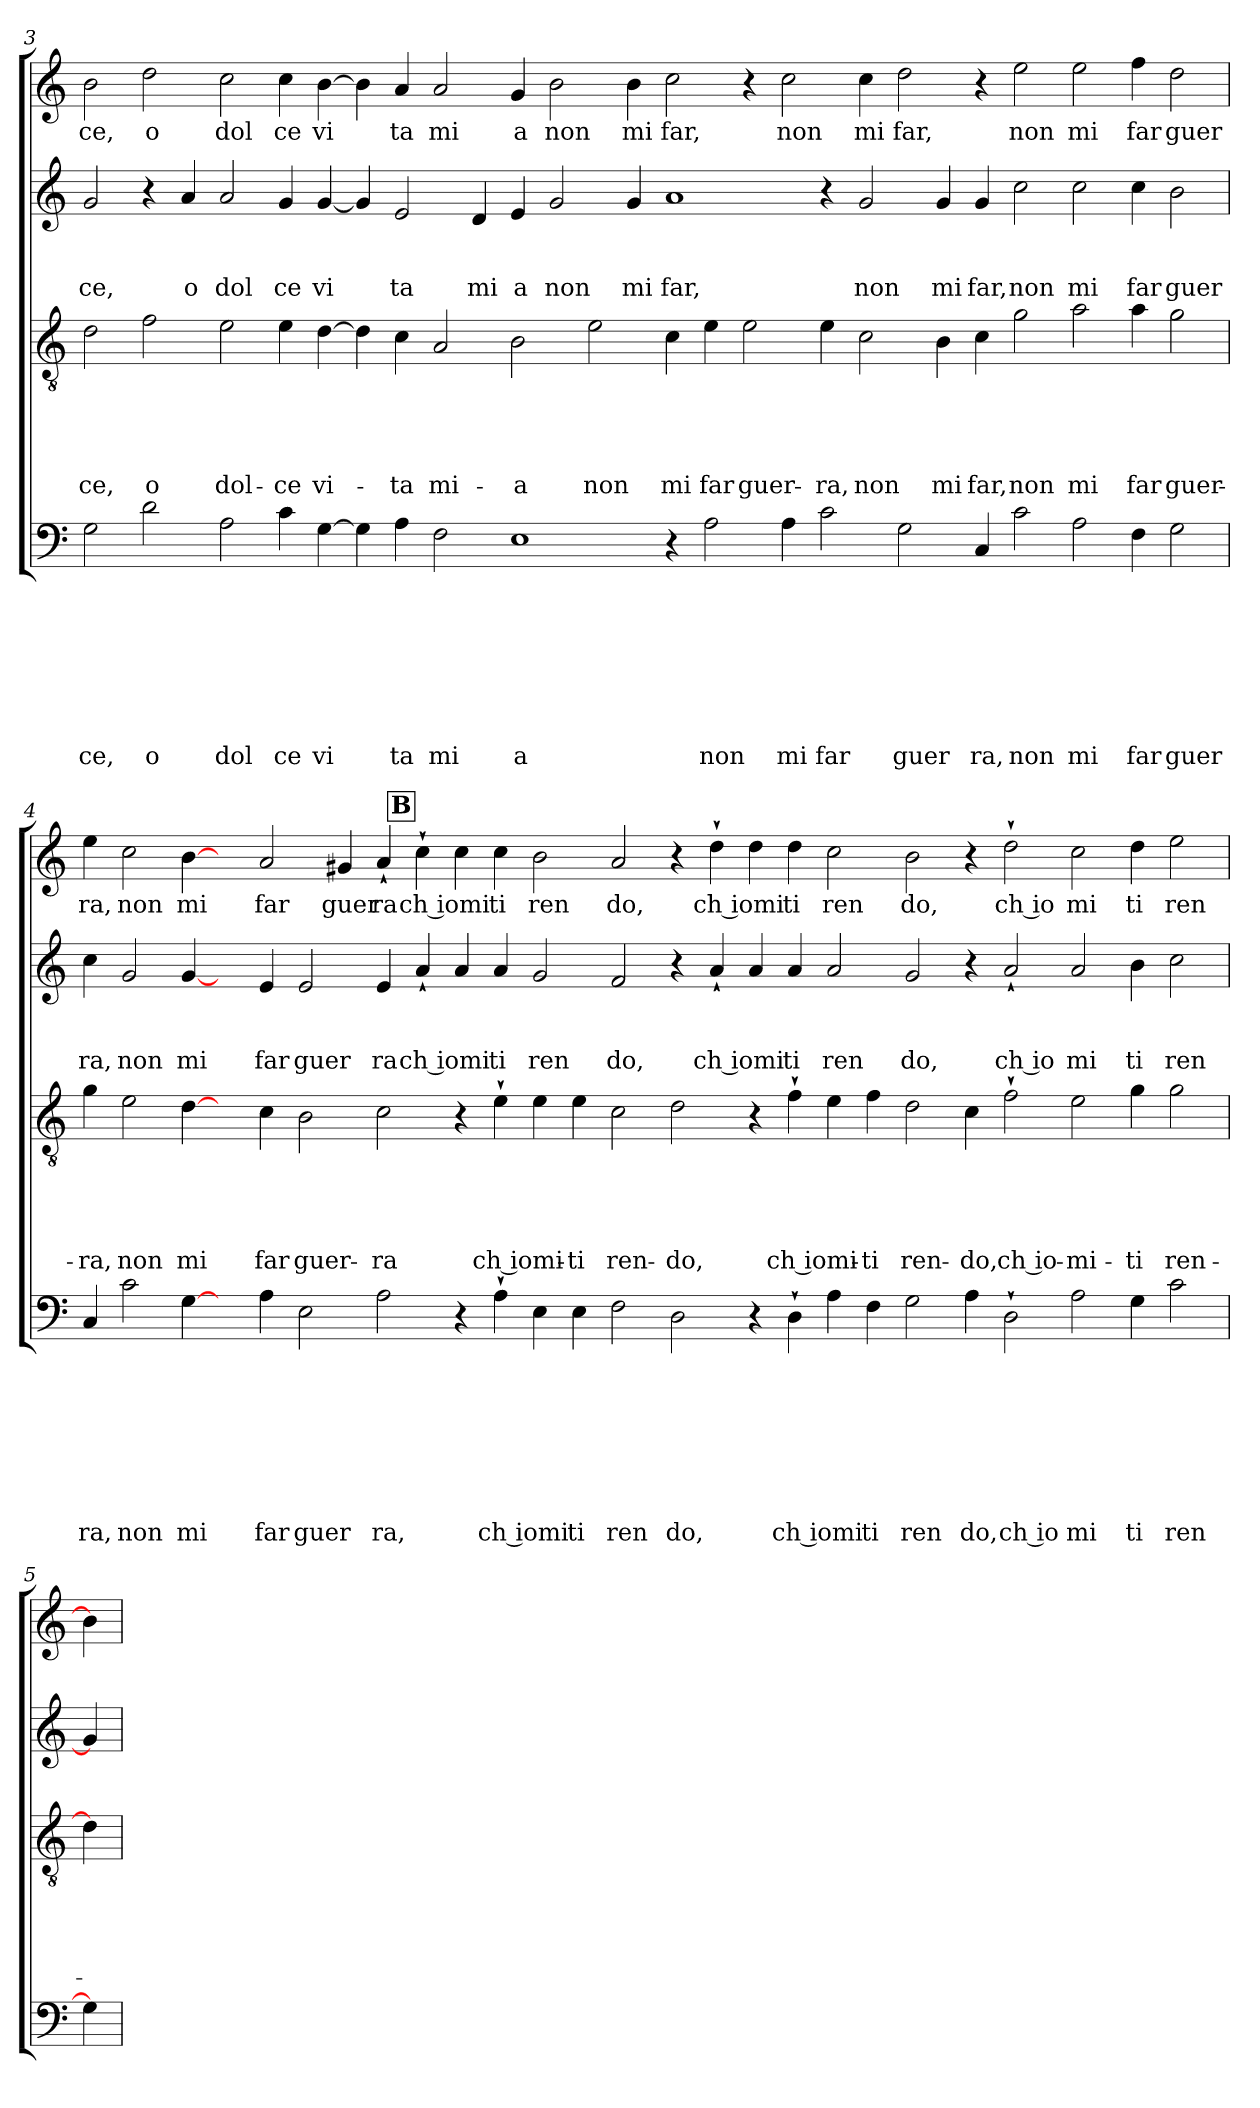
**kern	**text	**text	**text	**text	**text	**text	**text	**text	**kern	**text	**text	**text	**text	**text	**kern	**text	**text	**text	**kern	**text
*part4	*part4	*part4	*part4	*part4	*part4	*part4	*part4	*part4	*part3	*part3	*part3	*part3	*part3	*part3	*part2	*part2	*part2	*part2	*part1	*part1
*staff4	*staff4	*staff4	*staff4	*staff4	*staff4	*staff4	*staff4	*staff4	*staff3	*staff3	*staff3	*staff3	*staff3	*staff3	*staff2	*staff2	*staff2	*staff2	*staff1	*staff1
!!LO:LB:g=z
*clefF4	*	*	*	*	*	*	*	*	*clefGv2	*	*	*	*	*	*clefG2	*	*	*	*clefG2	*
*k[]	*	*	*	*	*	*	*	*	*k[]	*	*	*	*	*	*k[]	*	*	*	*k[]	*
*C:	*	*	*	*	*	*	*	*	*C:	*	*	*	*	*	*C:	*	*	*	*C:	*
=3	=3	=3	=3	=3	=3	=3	=3	=3	=3	=3	=3	=3	=3	=3	=3	=3	=3	=3	=3	=3
!	!	!	!	!	!	!	!	!LO:LY:b	!	!	!	!	!	!LO:LY:b	!	!	!	!LO:LY:b	!	!LO:LY:b
2G\	.	.	.	.	.	.	.	ce,	2d\	.	.	.	.	ce,	2g/	.	.	ce,	2b\	ce,
!	!	!	!	!	!	!	!	!LO:LY:b	!	!	!	!	!	!LO:LY:b	!	!	!	!	!	!LO:LY:b
2d\	.	.	.	.	.	.	.	o	2f\	.	.	.	.	o	4r	.	.	.	2dd\	o
!	!	!	!	!	!	!	!	!	!	!	!	!	!	!	!	!	!	!LO:LY:b	!	!
.	.	.	.	.	.	.	.	.	.	.	.	.	.	.	4a/	.	.	o	.	.
!	!	!	!	!	!	!	!	!LO:LY:b	!	!	!	!	!	!LO:LY:b	!	!	!	!LO:LY:b	!	!LO:LY:b
2A\	.	.	.	.	.	.	.	dol	2e\	.	.	.	.	dol-	2a/	.	.	dol	2cc\	dol
!	!	!	!	!	!	!	!	!LO:LY:b	!	!	!	!	!	!LO:LY:b	!	!	!	!LO:LY:b	!	!LO:LY:b
4c\	.	.	.	.	.	.	.	ce	4e\	.	.	.	.	-ce	4g/	.	.	ce	4cc\	ce
!	!	!	!	!	!	!	!	!LO:LY:b	!	!	!	!	!	!LO:LY:b	!	!	!	!LO:LY:b	!	!LO:LY:b
[>4G\	.	.	.	.	.	.	.	vi	[>4d\	.	.	.	.	vi-	[<4g/	.	.	vi	[>4b\	vi
4G\]	.	.	.	.	.	.	.	.	4d\]	.	.	.	.	.	4g/]	.	.	.	4b\]	.
!	!	!	!	!	!	!	!	!LO:LY:b	!	!	!	!	!	!LO:LY:b	!	!	!	!LO:LY:b	!	!LO:LY:b
4A\	.	.	.	.	.	.	.	ta	4c\	.	.	.	.	-ta	2e/	.	.	ta	4a/	ta
!	!	!	!	!	!	!	!	!LO:LY:b	!	!	!	!	!	!LO:LY:b	!	!	!	!	!	!LO:LY:b
2F\	.	.	.	.	.	.	.	mi	2A/	.	.	.	.	mi-	.	.	.	.	2a/	mi
!	!	!	!	!	!	!	!	!	!	!	!	!	!	!	!	!	!	!LO:LY:b	!	!
.	.	.	.	.	.	.	.	.	.	.	.	.	.	.	4d/	.	.	mi	.	.
!	!	!	!	!	!	!	!	!LO:LY:b	!	!	!	!	!	!LO:LY:b	!	!	!	!LO:LY:b	!	!LO:LY:b
1E	.	.	.	.	.	.	.	a	2B\	.	.	.	.	-a	4e/	.	.	a	4g/	a
!	!	!	!	!	!	!	!	!	!	!	!	!	!	!	!	!	!	!LO:LY:b	!	!LO:LY:b
.	.	.	.	.	.	.	.	.	.	.	.	.	.	.	2g/	.	.	non	2b\	non
!	!	!	!	!	!	!	!	!	!	!	!	!	!	!LO:LY:b	!	!	!	!	!	!
.	.	.	.	.	.	.	.	.	2e\	.	.	.	.	non	.	.	.	.	.	.
!	!	!	!	!	!	!	!	!	!	!	!	!	!	!	!	!	!	!LO:LY:b	!	!LO:LY:b
.	.	.	.	.	.	.	.	.	.	.	.	.	.	.	4g/	.	.	mi	4b\	mi
!	!	!	!	!	!	!	!	!	!	!	!	!	!	!LO:LY:b	!	!	!	!LO:LY:b	!	!LO:LY:b
4r	.	.	.	.	.	.	.	.	4c\	.	.	.	.	mi	1a	.	.	far,	2cc\	far,
!	!	!	!	!	!	!	!	!LO:LY:b	!	!	!	!	!	!LO:LY:b	!	!	!	!	!	!
2A\	.	.	.	.	.	.	.	non	4e\	.	.	.	.	far	.	.	.	.	.	.
!	!	!	!	!	!	!	!	!	!	!	!	!	!	!LO:LY:b	!	!	!	!	!	!
.	.	.	.	.	.	.	.	.	2e\	.	.	.	.	guer-	.	.	.	.	4r	.
!	!	!	!	!	!	!	!	!LO:LY:b	!	!	!	!	!	!	!	!	!	!	!	!LO:LY:b
4A\	.	.	.	.	.	.	.	mi	.	.	.	.	.	.	.	.	.	.	2cc\	non
!	!	!	!	!	!	!	!	!LO:LY:b	!	!	!	!	!	!LO:LY:b	!	!	!	!	!	!
2c\	.	.	.	.	.	.	.	far	4e\	.	.	.	.	-ra,	4r	.	.	.	.	.
!	!	!	!	!	!	!	!	!	!	!	!	!	!	!LO:LY:b	!	!	!	!LO:LY:b	!	!LO:LY:b
.	.	.	.	.	.	.	.	.	2c\	.	.	.	.	non	2g/	.	.	non	4cc\	mi
!	!	!	!	!	!	!	!	!LO:LY:b	!	!	!	!	!	!	!	!	!	!	!	!LO:LY:b
2G\	.	.	.	.	.	.	.	guer	.	.	.	.	.	.	.	.	.	.	2dd\	far,
!	!	!	!	!	!	!	!	!	!	!	!	!	!	!LO:LY:b	!	!	!	!LO:LY:b	!	!
.	.	.	.	.	.	.	.	.	4B\	.	.	.	.	mi	4g/	.	.	mi	.	.
!	!	!	!	!	!	!	!	!LO:LY:b	!	!	!	!	!	!LO:LY:b	!	!	!	!LO:LY:b	!	!
4C/	.	.	.	.	.	.	.	ra,	4c\	.	.	.	.	far,	4g/	.	.	far,	4r	.
!	!	!	!	!	!	!	!	!LO:LY:b	!	!	!	!	!	!LO:LY:b	!	!	!	!LO:LY:b	!	!LO:LY:b
2c\	.	.	.	.	.	.	.	non	2g\	.	.	.	.	non	2cc\	.	.	non	2ee\	non
!	!	!	!	!	!	!	!	!LO:LY:b	!	!	!	!	!	!LO:LY:b	!	!	!	!LO:LY:b	!	!LO:LY:b
2A\	.	.	.	.	.	.	.	mi	2a\	.	.	.	.	mi	2cc\	.	.	mi	2ee\	mi
!	!	!	!	!	!	!	!	!LO:LY:b	!	!	!	!	!	!LO:LY:b	!	!	!	!LO:LY:b	!	!LO:LY:b
4F\	.	.	.	.	.	.	.	far	4a\	.	.	.	.	far	4cc\	.	.	far	4ff\	far
!	!	!	!	!	!	!	!	!LO:LY:b	!	!	!	!	!	!LO:LY:b	!	!	!	!LO:LY:b	!	!LO:LY:b
2G\	.	.	.	.	.	.	.	guer	2g\	.	.	.	.	guer-	2b\	.	.	guer	2dd\	guer
!!LO:PB:g=z
!!LO:REH:place=s1:a:fs=14:t=B:qo=8.625
=4	=4	=4	=4	=4	=4	=4	=4	=4	=4	=4	=4	=4	=4	=4	=4	=4	=4	=4	=4	=4
!	!	!	!	!	!	!	!	!LO:LY:b	!	!	!	!	!	!LO:LY:b	!	!	!	!LO:LY:b	!	!LO:LY:b
4C/	.	.	.	.	.	.	.	ra,	4g\	.	.	.	.	-ra,	4cc\	.	.	ra,	4ee\	ra,
!	!	!	!	!	!	!	!	!LO:LY:b	!	!	!	!	!	!LO:LY:b	!	!	!	!LO:LY:b	!	!LO:LY:b
2c\	.	.	.	.	.	.	.	non	2e\	.	.	.	.	non	2g/	.	.	non	2cc\	non
!	!	!	!	!	!	!	!	!LO:LY:b	!	!	!	!	!	!LO:LY:b	!	!	!	!LO:LY:b	!	!LO:LY:b
[4G\	.	.	.	.	.	.	.	mi	[4d\	.	.	.	.	mi	[4g/	.	.	mi	[4b\	mi
4ryy	.	.	.	.	.	.	.	.	4ryy	.	.	.	.	.	4ryy	.	.	.	4ryy	.
!	!	!	!	!	!	!	!	!LO:LY:b	!	!	!	!	!	!LO:LY:b	!	!	!	!LO:LY:b	!	!LO:LY:b
4A\	.	.	.	.	.	.	.	far	4c\	.	.	.	.	far	4e/	.	.	far	2a/	far
!	!	!	!	!	!	!	!	!LO:LY:b	!	!	!	!	!	!LO:LY:b	!	!	!	!LO:LY:b	!	!
2E\	.	.	.	.	.	.	.	guer	2B\	.	.	.	.	guer-	2e/	.	.	guer	.	.
!	!	!	!	!	!	!	!	!	!	!	!	!	!	!	!	!	!	!	!	!LO:LY:b
.	.	.	.	.	.	.	.	.	.	.	.	.	.	.	.	.	.	.	4g#/	guer
!	!	!	!	!	!	!	!	!LO:LY:b	!	!	!	!	!	!LO:LY:b	!	!	!	!LO:LY:b	!	!LO:LY:b
2A\	.	.	.	.	.	.	.	ra,	2c\	.	.	.	.	-ra	4e/	.	.	ra	4a`</	ra
!	!	!	!	!	!	!	!	!	!	!	!	!	!	!	!	!	!	!LO:LY:b:rj	!	!LO:LY:b:rj
.	.	.	.	.	.	.	.	.	.	.	.	.	.	.	4a`</	.	.	ch iomi	4cc`>\	ch iomi
4r	.	.	.	.	.	.	.	.	4r	.	.	.	.	.	4a/	.	.	.	4cc\	.
!	!	!	!	!	!	!	!	!LO:LY:b:rj	!	!	!	!	!	!LO:LY:b:rj	!	!	!	!LO:LY:b	!	!LO:LY:b
4A`>\	.	.	.	.	.	.	.	ch iomi	4e`>\	.	.	.	.	ch iomi-	4a/	.	.	ti	4cc\	ti
!	!	!	!	!	!	!	!	!	!	!	!	!	!	!	!	!	!	!LO:LY:b	!	!LO:LY:b
4E\	.	.	.	.	.	.	.	.	4e\	.	.	.	.	.	2g/	.	.	ren	2b\	ren
!	!	!	!	!	!	!	!	!LO:LY:b	!	!	!	!	!	!LO:LY:b	!	!	!	!	!	!
4E\	.	.	.	.	.	.	.	ti	4e\	.	.	.	.	-ti	.	.	.	.	.	.
!	!	!	!	!	!	!	!	!LO:LY:b	!	!	!	!	!	!LO:LY:b	!	!	!	!LO:LY:b	!	!LO:LY:b
2F\	.	.	.	.	.	.	.	ren	2c\	.	.	.	.	ren-	2f/	.	.	do,	2a/	do,
!	!	!	!	!	!	!	!	!LO:LY:b	!	!	!	!	!	!LO:LY:b	!	!	!	!	!	!
2D\	.	.	.	.	.	.	.	do,	2d\	.	.	.	.	-do,	4r	.	.	.	4r	.
!	!	!	!	!	!	!	!	!	!	!	!	!	!	!	!	!	!	!LO:LY:b:rj	!	!LO:LY:b:rj
.	.	.	.	.	.	.	.	.	.	.	.	.	.	.	4a`</	.	.	ch iomi	4dd`>\	ch iomi
4r	.	.	.	.	.	.	.	.	4r	.	.	.	.	.	4a/	.	.	.	4dd\	.
!	!	!	!	!	!	!	!	!LO:LY:b:rj	!	!	!	!	!	!LO:LY:b:rj	!	!	!	!LO:LY:b	!	!LO:LY:b
4D`>\	.	.	.	.	.	.	.	ch iomi	4f`>\	.	.	.	.	ch iomi-	4a/	.	.	ti	4dd\	ti
!	!	!	!	!	!	!	!	!	!	!	!	!	!	!	!	!	!	!LO:LY:b	!	!LO:LY:b
4A\	.	.	.	.	.	.	.	.	4e\	.	.	.	.	.	2a/	.	.	ren	2cc\	ren
!	!	!	!	!	!	!	!	!LO:LY:b	!	!	!	!	!	!LO:LY:b	!	!	!	!	!	!
4F\	.	.	.	.	.	.	.	ti	4f\	.	.	.	.	-ti	.	.	.	.	.	.
!	!	!	!	!	!	!	!	!LO:LY:b	!	!	!	!	!	!LO:LY:b	!	!	!	!LO:LY:b	!	!LO:LY:b
2G\	.	.	.	.	.	.	.	ren	2d\	.	.	.	.	ren-	2g/	.	.	do,	2b\	do,
!	!	!	!	!	!	!	!	!LO:LY:b	!	!	!	!	!	!LO:LY:b	!	!	!	!	!	!
4A\	.	.	.	.	.	.	.	do,	4c\	.	.	.	.	-do,	4r	.	.	.	4r	.
!	!	!	!	!	!	!	!	!LO:LY:b:rj	!	!	!	!	!	!LO:LY:b:rj	!	!	!	!LO:LY:b:rj	!	!LO:LY:b:rj
2D`>\	.	.	.	.	.	.	.	ch io	2f`>\	.	.	.	.	ch io-	2a`</	.	.	ch io	2dd`>\	ch io
!	!	!	!	!	!	!	!	!LO:LY:b	!	!	!	!	!	!LO:LY:b	!	!	!	!LO:LY:b	!	!LO:LY:b
2A\	.	.	.	.	.	.	.	mi	2e\	.	.	.	.	-mi-	2a/	.	.	mi	2cc\	mi
!	!	!	!	!	!	!	!	!LO:LY:b	!	!	!	!	!	!LO:LY:b	!	!	!	!LO:LY:b	!	!LO:LY:b
4G\	.	.	.	.	.	.	.	ti	4g\	.	.	.	.	-ti	4b\	.	.	ti	4dd\	ti
!	!	!	!	!	!	!	!	!LO:LY:b	!	!	!	!	!	!LO:LY:b	!	!	!	!LO:LY:b	!	!LO:LY:b
2c\	.	.	.	.	.	.	.	ren	2g\	.	.	.	.	ren-	2cc\	.	.	ren	2ee\	ren
=5	=5	=5	=5	=5	=5	=5	=5	=5	=5	=5	=5	=5	=5	=5	=5	=5	=5	=5	=5	=5
4G\]	.	.	.	.	.	.	.	.	4d\]	.	.	.	.	.	4g/]	.	.	.	4b\]	.
=	=	=	=	=	=	=	=	=	=	=	=	=	=	=	=	=	=	=	=	=
*-	*-	*-	*-	*-	*-	*-	*-	*-	*-	*-	*-	*-	*-	*-	*-	*-	*-	*-	*-	*-
